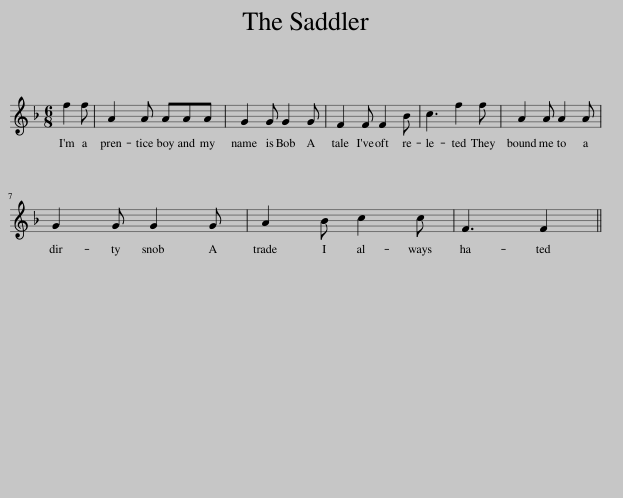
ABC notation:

X:1
L:1/8
M:6/8
I:linebreak $
K:F
V:1 treble
V:1
 f2 f | A2 A AAA | G2 G G2 G | F2 F F2 B | c3 f2 f | %5
 A2 A A2 A |$ G2 G G2 G | A2 B c2 c | F3 F2 || %9
